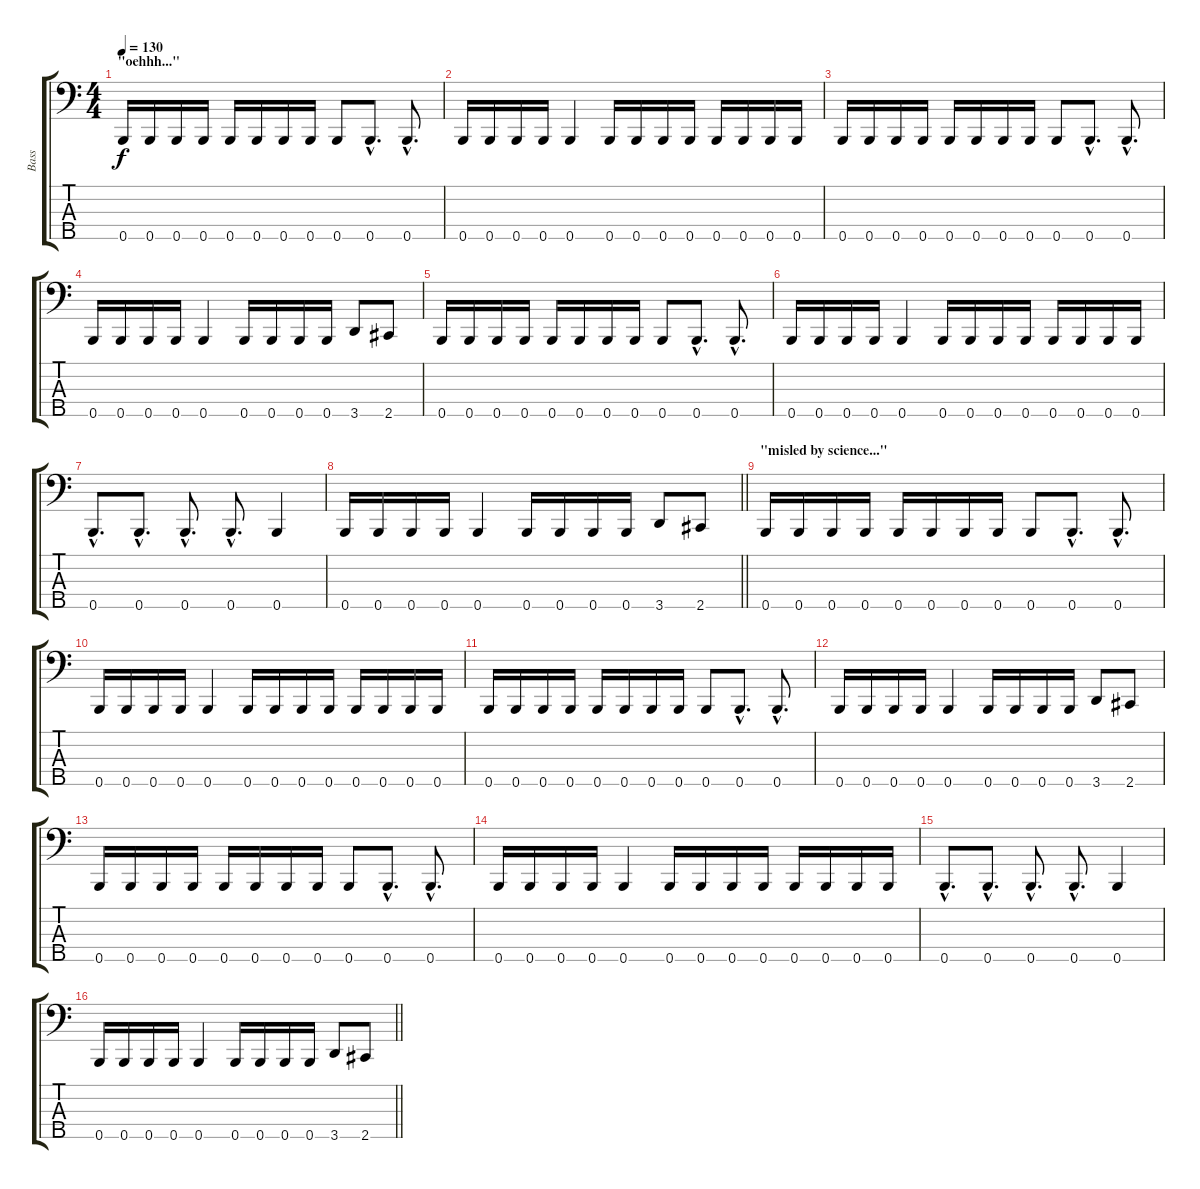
\track ("Bass" "Bass") {instrument electricbassfinger}
\staff {score tabs}
\tuning (G2 D2 A1 E1 B0) {hide}
\ts (4 4)
\section ("" "\"oehhh...\"")
\tempo 130
\clef f4
\ks c
0.5.16{dy f} 0.5.16 0.5.16 0.5.16 0.5.16 0.5.16 0.5.16 0.5.16 0.5.8 0.5{hac}.8{d} 0.5{hac}.8{d} |
0.5.16 0.5.16 0.5.16 0.5.16 0.5.4 0.5.16 0.5.16 0.5.16 0.5.16 0.5.16 0.5.16 0.5.16 0.5.16 |
0.5.16 0.5.16 0.5.16 0.5.16 0.5.16 0.5.16 0.5.16 0.5.16 0.5.8 0.5{hac}.8{d} 0.5{hac}.8{d} |
0.5.16 0.5.16 0.5.16 0.5.16 0.5.4 0.5.16 0.5.16 0.5.16 0.5.16 3.5.8 2.5.8 |
0.5.16 0.5.16 0.5.16 0.5.16 0.5.16 0.5.16 0.5.16 0.5.16 0.5.8 0.5{hac}.8{d} 0.5{hac}.8{d} |
0.5.16 0.5.16 0.5.16 0.5.16 0.5.4 0.5.16 0.5.16 0.5.16 0.5.16 0.5.16 0.5.16 0.5.16 0.5.16 |
0.5{hac}.8{d} 0.5{hac}.8{d} 0.5{hac}.8{d} 0.5{hac}.8{d} 0.5.4 |
\barLineRight lightlight
0.5.16 0.5.16 0.5.16 0.5.16 0.5.4 0.5.16 0.5.16 0.5.16 0.5.16 3.5.8 2.5.8 |
\section ("" "\"misled by science...\"")
0.5.16 0.5.16 0.5.16 0.5.16 0.5.16 0.5.16 0.5.16 0.5.16 0.5.8 0.5{hac}.8{d} 0.5{hac}.8{d} |
0.5.16 0.5.16 0.5.16 0.5.16 0.5.4 0.5.16 0.5.16 0.5.16 0.5.16 0.5.16 0.5.16 0.5.16 0.5.16 |
0.5.16 0.5.16 0.5.16 0.5.16 0.5.16 0.5.16 0.5.16 0.5.16 0.5.8 0.5{hac}.8{d} 0.5{hac}.8{d} |
0.5.16 0.5.16 0.5.16 0.5.16 0.5.4 0.5.16 0.5.16 0.5.16 0.5.16 3.5.8 2.5.8 |
0.5.16 0.5.16 0.5.16 0.5.16 0.5.16 0.5.16 0.5.16 0.5.16 0.5.8 0.5{hac}.8{d} 0.5{hac}.8{d} |
0.5.16 0.5.16 0.5.16 0.5.16 0.5.4 0.5.16 0.5.16 0.5.16 0.5.16 0.5.16 0.5.16 0.5.16 0.5.16 |
0.5{hac}.8{d} 0.5{hac}.8{d} 0.5{hac}.8{d} 0.5{hac}.8{d} 0.5.4 |
\barLineRight lightlight
0.5.16 0.5.16 0.5.16 0.5.16 0.5.4 0.5.16 0.5.16 0.5.16 0.5.16 3.5.8 2.5.8
